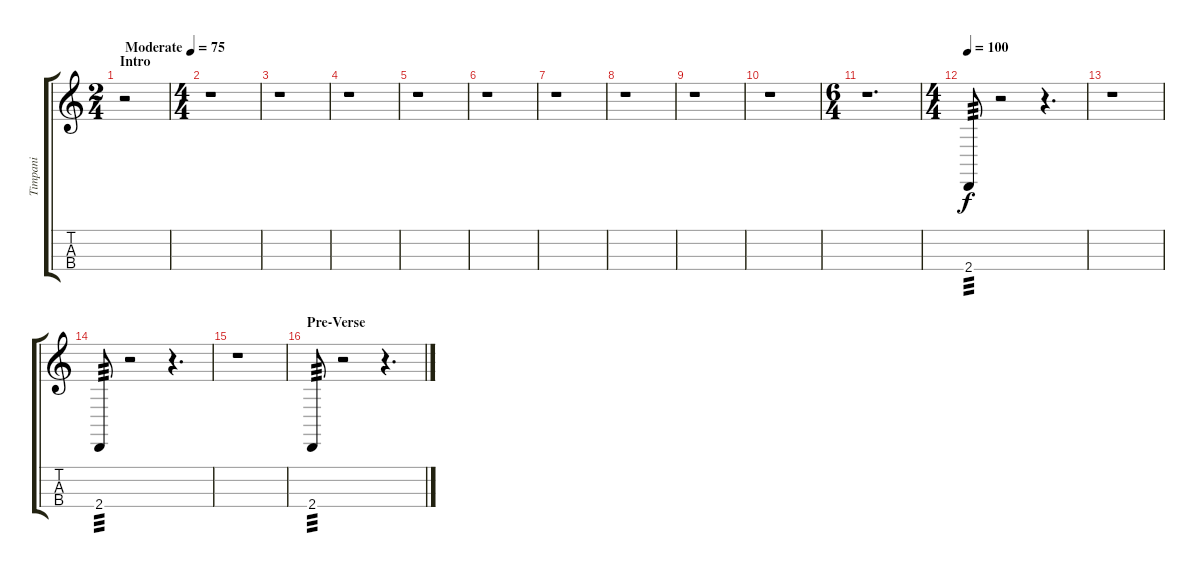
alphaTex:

\track ("Timpani" "Timpani") {instrument timpani}
\staff {score tabs}
\tuning (C2 C3 C2 C2) {hide}
\ts (2 4)
\section ("" "Intro")
\tempo (75 "Moderate")
\clef g2
\ks c
r.2{dy f instrument timpani} |
\ts (4 4)
r.1 |
r.1 |
r.1 |
r.1 |
r.1 |
r.1 |
r.1 |
r.1 |
r.1 |
\ts (6 4)
r.1{d} |
\ts (4 4)
\tempo 100
2.4.8{tp 3} r.2 r.4{d} |
r.1 |
2.4.8{tp 3} r.2 r.4{d} |
r.1 |
\section ("" "Pre-Verse")
2.4.8{tp 3} r.2 r.4{d}
